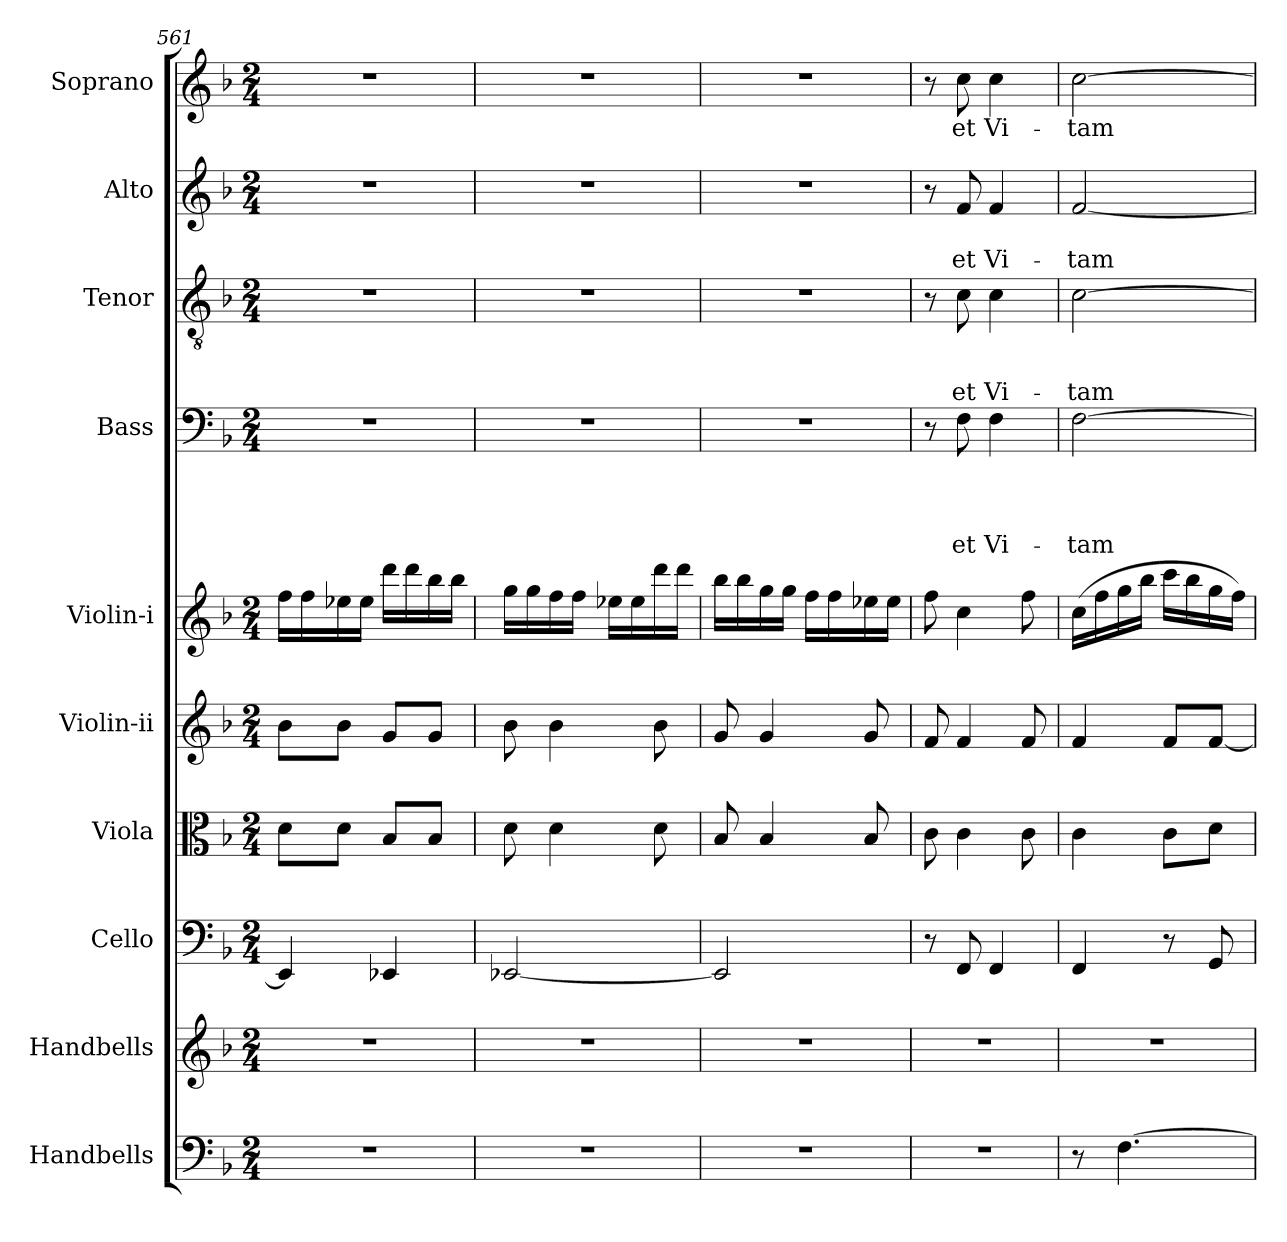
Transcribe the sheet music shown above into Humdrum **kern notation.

**kern	**kern	**kern	**kern	**kern	**kern	**kern	**text	**text	**text	**text	**kern	**text	**text	**text	**kern	**text	**text	**kern	**text
*part10	*part9	*part8	*part7	*part6	*part5	*part4	*part4	*part4	*part4	*part4	*part3	*part3	*part3	*part3	*part2	*part2	*part2	*part1	*part1
*staff10	*staff9	*staff8	*staff7	*staff6	*staff5	*staff4	*staff4	*staff4	*staff4	*staff4	*staff3	*staff3	*staff3	*staff3	*staff2	*staff2	*staff2	*staff1	*staff1
*I"Handbells	*I"Handbells	*I"Cello	*I"Viola	*I"Violin-ii	*I"Violin-i	*I"Bass	*	*	*	*	*I"Tenor	*	*	*	*I"Alto	*	*	*I"Soprano	*
*	*	*	*I'Vla.	*I'Vln.-ii	*I'Vln.-i	*I'B	*	*	*	*	*I'T	*	*	*	*I'A	*	*	*I'S	*
*clefF4	*clefG2	*clefF4	*clefC3	*clefG2	*clefG2	*clefF4	*	*	*	*	*clefGv2	*	*	*	*clefG2	*	*	*clefG2	*
*k[b-]	*k[b-]	*k[b-]	*k[b-]	*k[b-]	*k[b-]	*k[b-]	*	*	*	*	*k[b-]	*	*	*	*k[b-]	*	*	*k[b-]	*
*F:	*F:	*F:	*F:	*F:	*F:	*F:	*	*	*	*	*F:	*	*	*	*F:	*	*	*F:	*
*M2/4	*M2/4	*M2/4	*M2/4	*M2/4	*M2/4	*M2/4	*	*	*	*	*M2/4	*	*	*	*M2/4	*	*	*M2/4	*
=561	=561	=561	=561	=561	=561	=561	=561	=561	=561	=561	=561	=561	=561	=561	=561	=561	=561	=561	=561
!LO:N:vis=1	!LO:N:vis=1	!	!	!	!	!LO:N:vis=1	!	!	!	!	!LO:N:vis=1	!	!	!	!LO:N:vis=1	!	!	!LO:N:vis=1	!
2r	2r	4EE-/]	8d\L	8b-\L	16ff\LL	2r	.	.	.	.	2r	.	.	.	2r	.	.	2r	.
.	.	.	.	.	16ff\	.	.	.	.	.	.	.	.	.	.	.	.	.	.
.	.	.	8d\J	8b-\J	16ee-X\	.	.	.	.	.	.	.	.	.	.	.	.	.	.
.	.	.	.	.	16ee-\JJ	.	.	.	.	.	.	.	.	.	.	.	.	.	.
.	.	4EE-X/	8B-/L	8g/L	16ddd\LL	.	.	.	.	.	.	.	.	.	.	.	.	.	.
.	.	.	.	.	16ddd\	.	.	.	.	.	.	.	.	.	.	.	.	.	.
.	.	.	8B-/J	8g/J	16bb-\	.	.	.	.	.	.	.	.	.	.	.	.	.	.
.	.	.	.	.	16bb-\JJ	.	.	.	.	.	.	.	.	.	.	.	.	.	.
=562	=562	=562	=562	=562	=562	=562	=562	=562	=562	=562	=562	=562	=562	=562	=562	=562	=562	=562	=562
!LO:N:vis=1	!LO:N:vis=1	!	!	!	!	!LO:N:vis=1	!	!	!	!	!LO:N:vis=1	!	!	!	!LO:N:vis=1	!	!	!LO:N:vis=1	!
2r	2r	[<2EE-X/	8d\	8b-\	16gg\LL	2r	.	.	.	.	2r	.	.	.	2r	.	.	2r	.
.	.	.	.	.	16gg\	.	.	.	.	.	.	.	.	.	.	.	.	.	.
.	.	.	4d\	4b-\	16ff\	.	.	.	.	.	.	.	.	.	.	.	.	.	.
.	.	.	.	.	16ff\JJ	.	.	.	.	.	.	.	.	.	.	.	.	.	.
.	.	.	.	.	16ee-X\LL	.	.	.	.	.	.	.	.	.	.	.	.	.	.
.	.	.	.	.	16ee-\	.	.	.	.	.	.	.	.	.	.	.	.	.	.
.	.	.	8d\	8b-\	16ddd\	.	.	.	.	.	.	.	.	.	.	.	.	.	.
.	.	.	.	.	16ddd\JJ	.	.	.	.	.	.	.	.	.	.	.	.	.	.
=563	=563	=563	=563	=563	=563	=563	=563	=563	=563	=563	=563	=563	=563	=563	=563	=563	=563	=563	=563
!LO:N:vis=1	!LO:N:vis=1	!	!	!	!	!LO:N:vis=1	!	!	!	!	!LO:N:vis=1	!	!	!	!LO:N:vis=1	!	!	!LO:N:vis=1	!
2r	2r	2EE-/]	8B-/	8g/	16bb-\LL	2r	.	.	.	.	2r	.	.	.	2r	.	.	2r	.
.	.	.	.	.	16bb-\	.	.	.	.	.	.	.	.	.	.	.	.	.	.
.	.	.	4B-/	4g/	16gg\	.	.	.	.	.	.	.	.	.	.	.	.	.	.
.	.	.	.	.	16gg\JJ	.	.	.	.	.	.	.	.	.	.	.	.	.	.
.	.	.	.	.	16ff\LL	.	.	.	.	.	.	.	.	.	.	.	.	.	.
.	.	.	.	.	16ff\	.	.	.	.	.	.	.	.	.	.	.	.	.	.
.	.	.	8B-/	8g/	16ee-X\	.	.	.	.	.	.	.	.	.	.	.	.	.	.
.	.	.	.	.	16ee-\JJ	.	.	.	.	.	.	.	.	.	.	.	.	.	.
=564	=564	=564	=564	=564	=564	=564	=564	=564	=564	=564	=564	=564	=564	=564	=564	=564	=564	=564	=564
!LO:N:vis=1	!LO:N:vis=1	!	!	!	!	!	!	!	!	!	!	!	!	!	!	!	!	!	!
2r	2r	8r	8c\	8f/	8ff\	8r	.	.	.	.	8r	.	.	.	8r	.	.	8r	.
!	!	!	!	!	!	!	!	!	!	!LO:LY:b	!	!	!	!LO:LY:b	!	!	!LO:LY:b	!	!LO:LY:b
.	.	8FF/	4c\	4f/	4cc\	8F\	.	.	.	et	8c\	.	.	et	8f/	.	et	8cc\	et
!	!	!	!	!	!	!	!	!	!	!LO:LY:b	!	!	!	!LO:LY:b	!	!	!LO:LY:b	!	!LO:LY:b
.	.	4FF/	.	.	.	4F\	.	.	.	Vi-	4c\	.	.	Vi-	4f/	.	Vi-	4cc\	Vi-
.	.	.	8c\	8f/	8ff\	.	.	.	.	.	.	.	.	.	.	.	.	.	.
=565	=565	=565	=565	=565	=565	=565	=565	=565	=565	=565	=565	=565	=565	=565	=565	=565	=565	=565	=565
!	!LO:N:vis=1	!	!	!	!	!	!	!	!	!LO:LY:b	!	!	!	!LO:LY:b	!	!	!LO:LY:b	!	!LO:LY:b
8r	2r	4FF/	4c\	4f/	(>16cc\LL	[>2F\	.	.	.	-tam	[>2c\	.	.	-tam	[<2f/	.	-tam	[>2cc\	-tam
.	.	.	.	.	16ff\	.	.	.	.	.	.	.	.	.	.	.	.	.	.
[>4.F\	.	.	.	.	16gg\	.	.	.	.	.	.	.	.	.	.	.	.	.	.
.	.	.	.	.	16bb-\JJ	.	.	.	.	.	.	.	.	.	.	.	.	.	.
.	.	8r	8c\L	8f/L	16ccc\LL	.	.	.	.	.	.	.	.	.	.	.	.	.	.
.	.	.	.	.	16bb-\	.	.	.	.	.	.	.	.	.	.	.	.	.	.
.	.	8GG/	8d\J	[<8f/J	16gg\	.	.	.	.	.	.	.	.	.	.	.	.	.	.
.	.	.	.	.	16ff\JJ)	.	.	.	.	.	.	.	.	.	.	.	.	.	.
=	=	=	=	=	=	=	=	=	=	=	=	=	=	=	=	=	=	=	=
*-	*-	*-	*-	*-	*-	*-	*-	*-	*-	*-	*-	*-	*-	*-	*-	*-	*-	*-	*-
